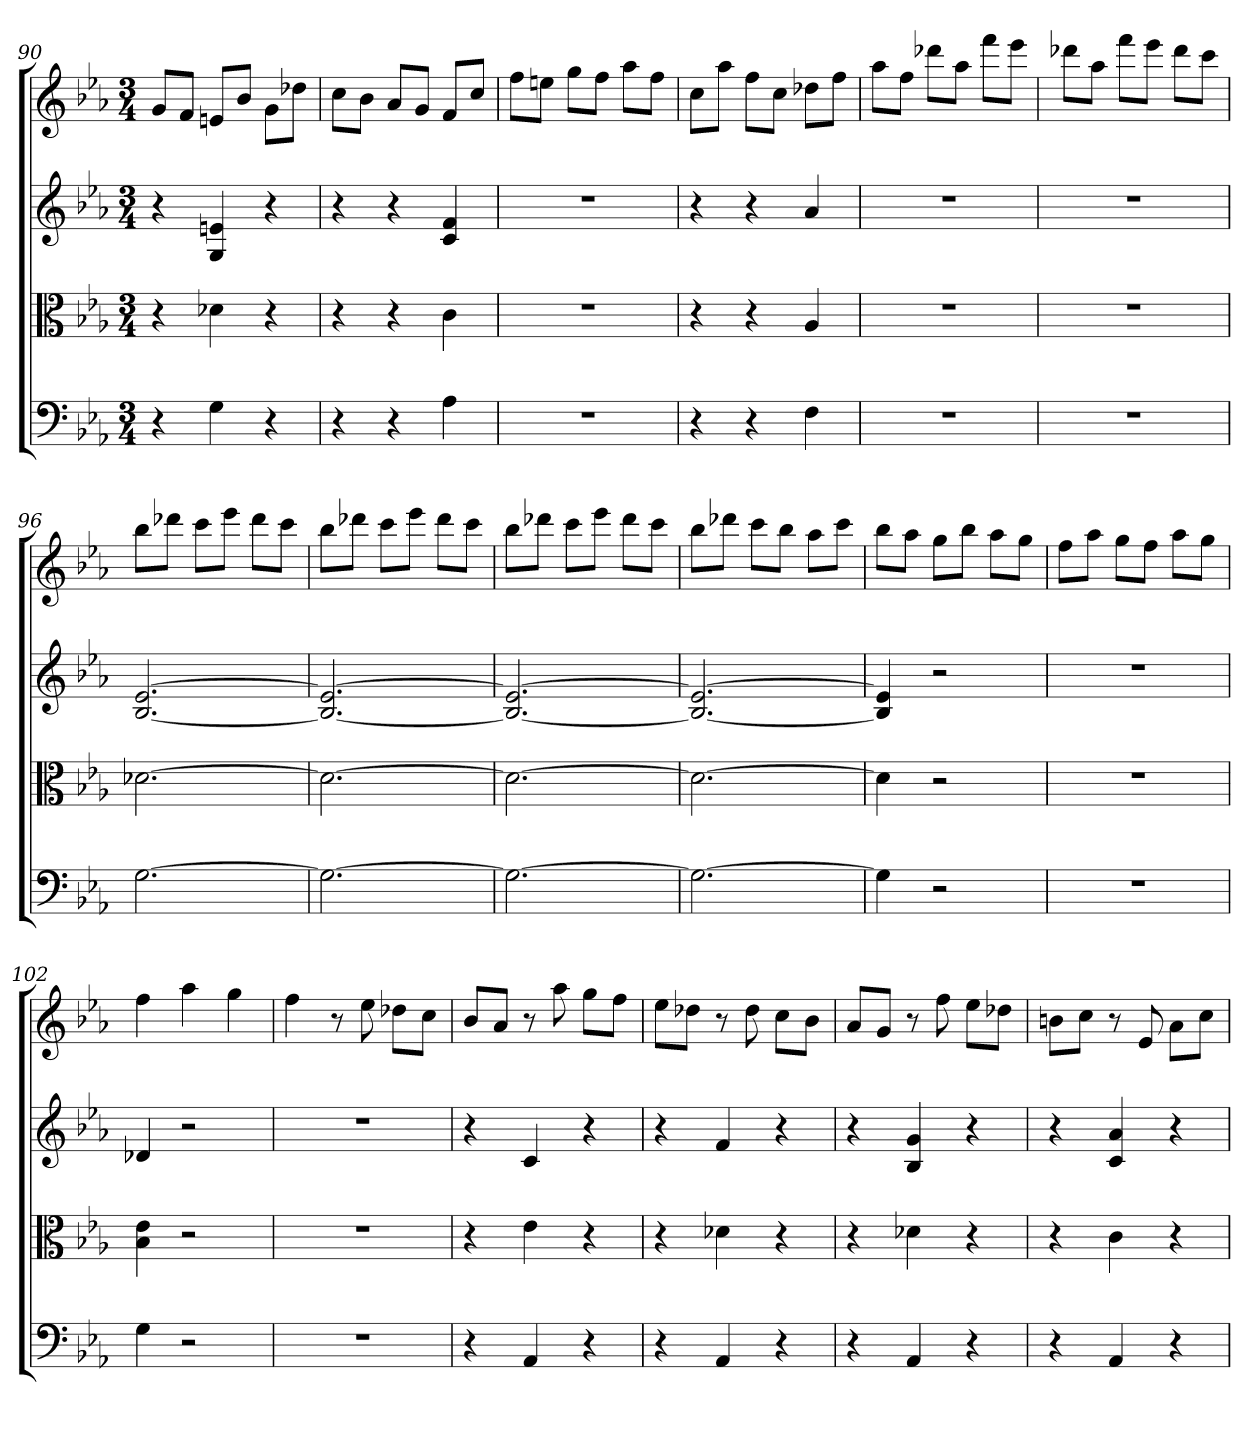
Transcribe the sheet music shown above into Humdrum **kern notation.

**kern	**kern	**kern	**kern
*part4	*part3	*part2	*part1
*staff4	*staff3	*staff2	*staff1
*clefF4	*clefC3	*	*
*k[b-e-a-]	*k[b-e-a-]	*k[b-e-a-]	*k[b-e-a-]
*E-:	*E-:	*E-:	*E-:
*M3/4	*M3/4	*M3/4	*M3/4
=90	=90	=90	=90
4r	4r	4r	8gL
.	.	.	8fJ
4G	4d-X	4G 4en	8enL
.	.	.	8b-J
4r	4r	4r	8gL
.	.	.	8dd-XJ
=91	=91	=91	=91
4r	4r	4r	8ccL
.	.	.	8b-J
4r	4r	4r	8a-L
.	.	.	8gJ
4A-	4c	4c 4f	8fL
.	.	.	8ccJ
=92	=92	=92	=92
2.r	2.r	2.r	8ffL
.	.	.	8eenJ
.	.	.	8ggL
.	.	.	8ffJ
.	.	.	8aa-L
.	.	.	8ffJ
=93	=93	=93	=93
4r	4r	4r	8ccL
.	.	.	8aa-J
4r	4r	4r	8ffL
.	.	.	8ccJ
4F	4A-	4a-	8dd-XL
.	.	.	8ffJ
=94	=94	=94	=94
2.r	2.r	2.r	8aa-L
.	.	.	8ffJ
.	.	.	8ddd-XL
.	.	.	8aa-J
.	.	.	8fffL
.	.	.	8eee-J
=95	=95	=95	=95
2.r	2.r	2.r	8ddd-XL
.	.	.	8aa-J
.	.	.	8fffL
.	.	.	8eee-J
.	.	.	8ddd-L
.	.	.	8cccJ
=96	=96	=96	=96
[2.G	[2.d-X	[2.B- [2.e-	8bb-L
.	.	.	8ddd-XJ
.	.	.	8cccL
.	.	.	8eee-J
.	.	.	8ddd-L
.	.	.	8cccJ
=97	=97	=97	=97
2.G_	2.d-_	2.B-_ 2.e-_	8bb-L
.	.	.	8ddd-XJ
.	.	.	8cccL
.	.	.	8eee-J
.	.	.	8ddd-L
.	.	.	8cccJ
=98	=98	=98	=98
2.G_	2.d-_	2.B-_ 2.e-_	8bb-L
.	.	.	8ddd-XJ
.	.	.	8cccL
.	.	.	8eee-J
.	.	.	8ddd-L
.	.	.	8cccJ
=99	=99	=99	=99
2.G_	2.d-_	2.B-_ 2.e-_	8bb-L
.	.	.	8ddd-XJ
.	.	.	8cccL
.	.	.	8bb-J
.	.	.	8aa-L
.	.	.	8cccJ
=100	=100	=100	=100
4G]	4d-]	4B-] 4e-]	8bb-L
.	.	.	8aa-J
2r	2r	2r	8ggL
.	.	.	8bb-J
.	.	.	8aa-L
.	.	.	8ggJ
=101	=101	=101	=101
2.r	2.r	2.r	8ffL
.	.	.	8aa-J
.	.	.	8ggL
.	.	.	8ffJ
.	.	.	8aa-L
.	.	.	8ggJ
=102	=102	=102	=102
4G	4B- 4e-	4d-X	4ff
2r	2r	2r	4aa-
.	.	.	4gg
=103	=103	=103	=103
2.r	2.r	2.r	4ff
.	.	.	8r
.	.	.	8ee-
.	.	.	8dd-XL
.	.	.	8ccJ
=104	=104	=104	=104
4r	4r	4r	8b-L
.	.	.	8a-J
4AA-	4e-	4c	8r
.	.	.	8aa-
4r	4r	4r	8ggL
.	.	.	8ffJ
=105	=105	=105	=105
4r	4r	4r	8ee-L
.	.	.	8dd-XJ
4AA-	4d-X	4f	8r
.	.	.	8dd-
4r	4r	4r	8ccL
.	.	.	8b-J
=106	=106	=106	=106
4r	4r	4r	8a-L
.	.	.	8gJ
4AA-	4d-X	4B- 4g	8r
.	.	.	8ff
4r	4r	4r	8ee-L
.	.	.	8dd-XJ
=107	=107	=107	=107
4r	4r	4r	8bnL
.	.	.	8ccJ
4AA-	4c	4c 4a-	8r
.	.	.	8e-
4r	4r	4r	8a-L
.	.	.	8ccJ
=	=	=	=
*-	*-	*-	*-
